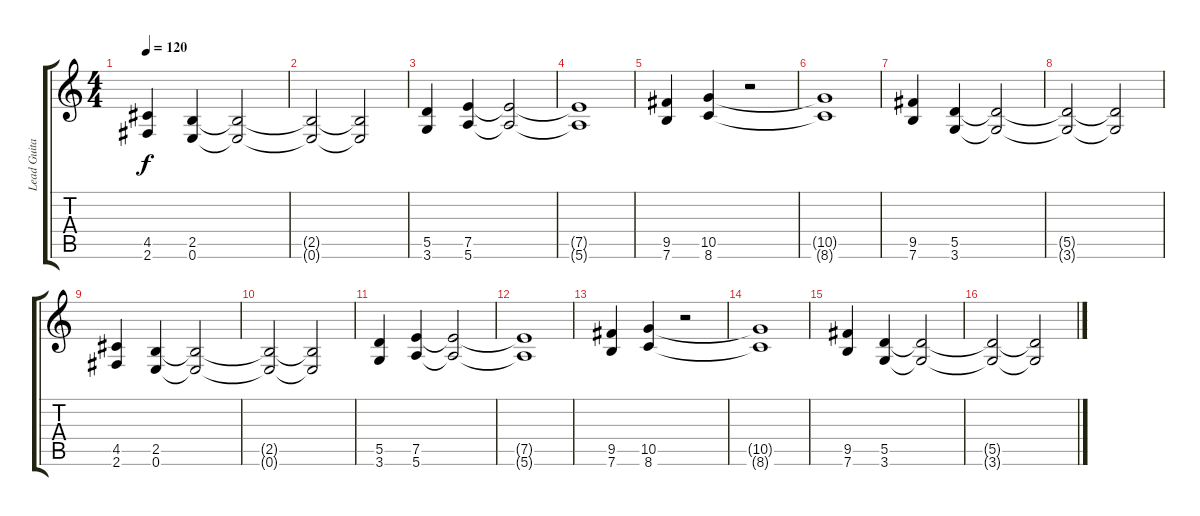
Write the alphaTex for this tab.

\track ("Lead Guitar" "Lead Guita") {instrument distortionguitar}
\staff {score tabs}
\tuning (E4 B3 G3 D3 A2 E2) {hide}
\ts (4 4)
\tempo 120
\clef g2
\ks c
(4.5 2.6).4{dy f} (2.5 0.6).4 (2.5{t} 0.6{t}).2 |
(2.5{t} 0.6{t}).2 (2.5{t} 0.6{t}).2 |
(5.5 3.6).4 (7.5 5.6).4 (7.5{t} 5.6{t}).2 |
(7.5{t} 5.6{t}).1 |
(9.5 7.6).4 (10.5 8.6).4 r.2 |
(10.5{t} 8.6{t}).1 |
(9.5 7.6).4 (5.5 3.6).4 (5.5{t} 3.6{t}).2 |
(5.5{t} 3.6{t}).2 (5.5{t} 3.6{t}).2 |
(4.5 2.6).4 (2.5 0.6).4 (2.5{t} 0.6{t}).2 |
(2.5{t} 0.6{t}).2 (2.5{t} 0.6{t}).2 |
(5.5 3.6).4 (7.5 5.6).4 (7.5{t} 5.6{t}).2 |
(7.5{t} 5.6{t}).1 |
(9.5 7.6).4 (10.5 8.6).4 r.2 |
(10.5{t} 8.6{t}).1 |
(9.5 7.6).4 (5.5 3.6).4 (5.5{t} 3.6{t}).2 |
(5.5{t} 3.6{t}).2 (5.5{t} 3.6{t}).2
